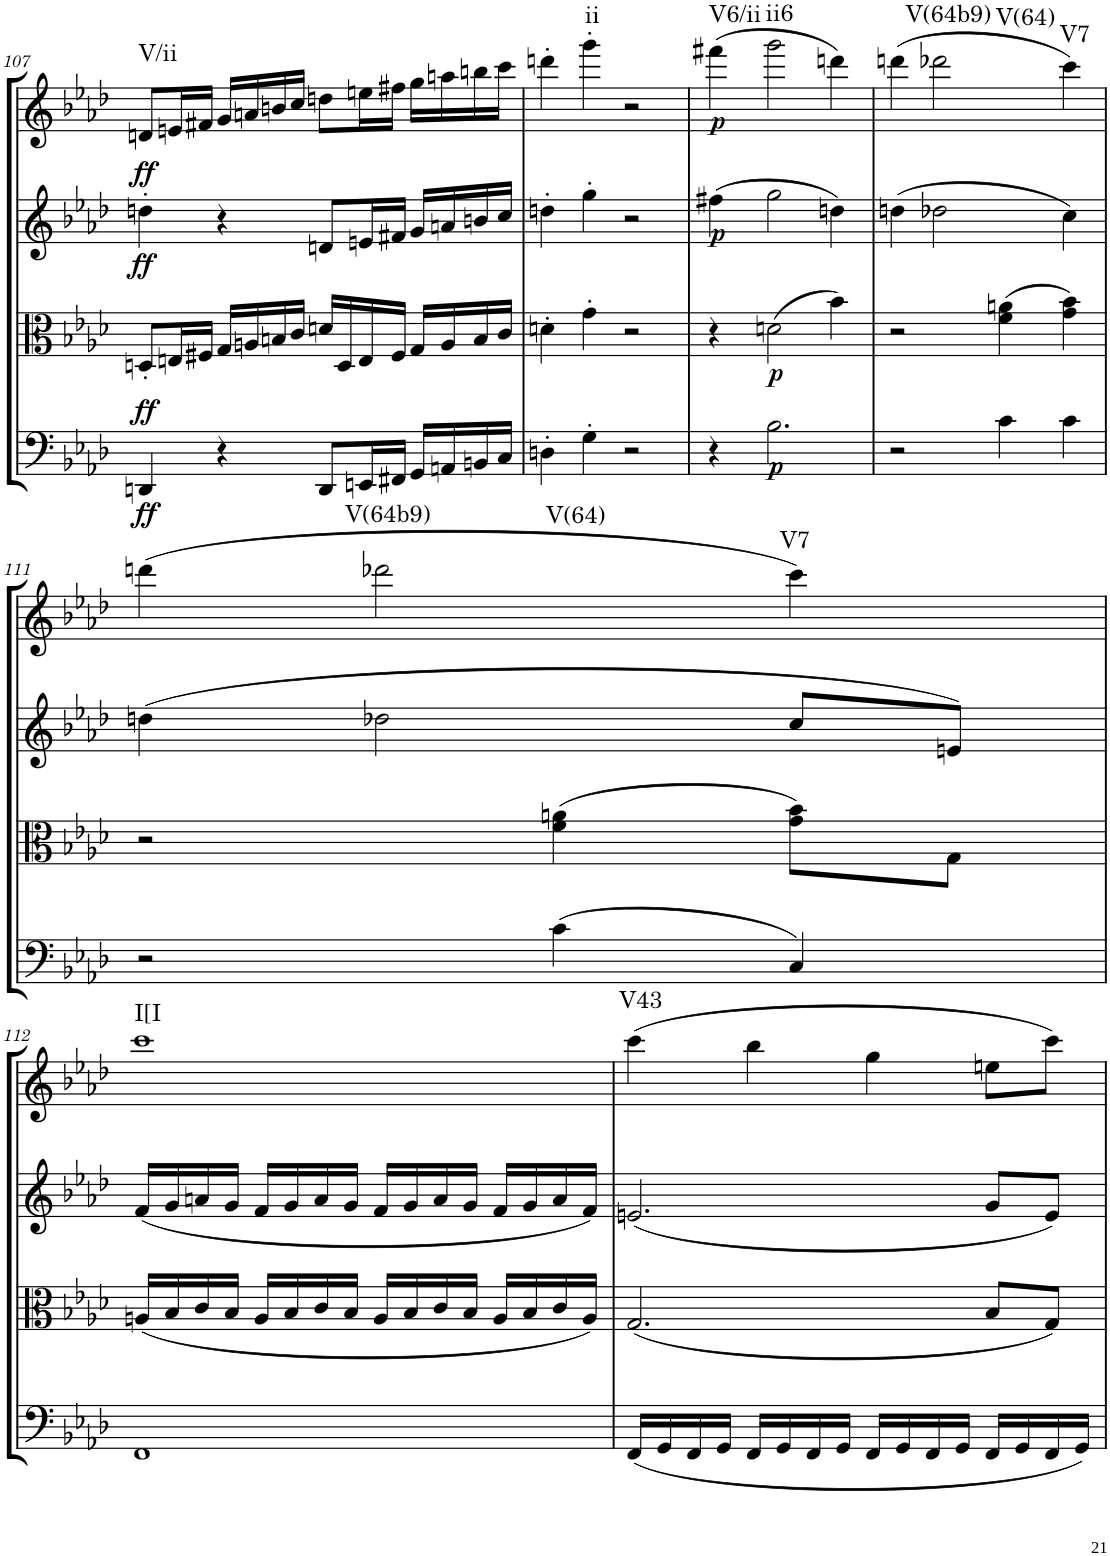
**kern	**dynam	**kern	**dynam	**kern	**dynam	**kern	**dynam	**harte
*part4	*part4	*part3	*part3	*part2	*part2	*part1	*part1	*part1
*staff4	*staff4	*staff3	*staff3	*staff2	*staff2	*staff1	*staff1	*
*I"Cello	*	*I"Viola	*	*I"2nd Violin	*	*I"1st Violin	*	*
*	*	*I'Vla	*	*I'Vln	*	*I'Vln	*	*
!!LO:PB:g=z
*clefF4	*	*clefC3	*	*clefG2	*	*clefG2	*	*
*k[b-e-a-d-]	*	*k[b-e-a-d-]	*	*k[b-e-a-d-]	*	*k[b-e-a-d-]	*	*
*M4/4	*	*M4/4	*	*M4/4	*	*M4/4	*	*
*met(c)	*	*met(c)	*	*met(c)	*	*met(c)	*	*
=107	=107	=107	=107	=107	=107	=107	=107	=107
!	!LO:DY:b	!	!	!	!	!	!	!
!	!LO:DY:n=1:a	!	!	!	!LO:DY:a	!	!	!
!	!	!	!	!	!LO:DY:n=1:b	!	!	!LO:H:kt=V/ii
4DDn/	ff ff	8Dn'/L	.	4ddn'\	ff ff	8dn/L	.	N
.	.	16En/L	.	.	.	16en/L	.	.
.	.	16F#X/JJ	.	.	.	16f#X/JJ	.	.
4r	.	16G/LL	.	4r	.	16g/LL	.	.
.	.	16An/	.	.	.	16an/	.	.
.	.	16Bn/	.	.	.	16bn/	.	.
.	.	16c/JJ	.	.	.	16cc/JJ	.	.
8DD/L	.	16dn/LL	.	8dn/L	.	8ddn\L	.	.
.	.	16D/	.	.	.	.	.	.
16EEn/L	.	16E/	.	16en/L	.	16een\L	.	.
16FF#X/JJ	.	16F#/JJ	.	16f#X/JJ	.	16ff#X\JJ	.	.
16GG/LL	.	16G/LL	.	16g/LL	.	16gg\LL	.	.
16AAn/	.	16A/	.	16an/	.	16aan\	.	.
16BBn/	.	16B/	.	16bn/	.	16bbn\	.	.
16C/JJ	.	16c/JJ	.	16cc/JJ	.	16ccc\JJ	.	.
=108	=108	=108	=108	=108	=108	=108	=108	=108
4Dn'\	.	4dn'\	.	4ddn'\	.	4dddn'\	.	.
!	!	!	!	!	!	!	!	!LO:H:kt=ii
4G'\	.	4g'\	.	4gg'\	.	4ggg'\	.	N
2r	.	2r	.	2r	.	2r	.	.
=109	=109	=109	=109	=109	=109	=109	=109	=109
!	!	!	!	!	!LO:DY:a	!	!LO:DY:a	!LO:H:kt=V6/ii
4r	.	4r	.	(4ff#X\	p	(4fff#X\	p	N
!	!LO:DY:a	!	!LO:DY:b	!	!	!	!	!LO:H:kt=ii6
2.B-\	p	(2dn\	p	2gg\	.	2ggg\	.	N
.	.	4b-\)	.	4ddn\)	.	4dddn\)	.	.
=110	=110	=110	=110	=110	=110	=110	=110	=110
2r	.	2r	.	(4ddn\	.	(4dddn\	.	.
!	!	!	!	!	!	!	!	!LO:H:n=1:kt=V(64b9)
!	!	!	!	!	!	!	!	!LO:H:n=2:kt=V(64)
.	.	.	.	2dd-X\	.	2ddd-X\	.	N N
4c\	.	(4f\ 4an\	.	.	.	.	.	.
!	!	!	!	!	!	!	!	!LO:H:kt=V7
4c\	.	4g\ 4b-\)	.	4cc\)	.	4ccc\)	.	N
!!LO:LB:g=z
=111	=111	=111	=111	=111	=111	=111	=111	=111
2r	.	2r	.	(4ddn\	.	(4dddn\	.	.
!	!	!	!	!	!	!	!	!LO:H:n=1:kt=V(64b9)
!	!	!	!	!	!	!	!	!LO:H:n=2:kt=V(64)
.	.	.	.	2dd-X\	.	2ddd-X\	.	N N
(4c\	.	(4f\ 4an\	.	.	.	.	.	.
!	!	!	!	!	!	!	!	!LO:H:kt=V7
4C/)	.	8g\ 8b-\L)	.	8cc/L	.	4ccc\)	.	N
.	.	8G\J	.	8en/J)	.	.	.	.
!!LO:LB:g=z
=112	=112	=112	=112	=112	=112	=112	=112	=112
!	!	!	!	!	!	!	!	!LO:H:kt=I[I
1FF	.	(16An/LL	.	(16f/LL	.	1ccc	.	N
.	.	16B-/	.	16g/	.	.	.	.
.	.	16c/	.	16an/	.	.	.	.
.	.	16B-/JJ	.	16g/JJ	.	.	.	.
.	.	16A/LL	.	16f/LL	.	.	.	.
.	.	16B-/	.	16g/	.	.	.	.
.	.	16c/	.	16a/	.	.	.	.
.	.	16B-/JJ	.	16g/JJ	.	.	.	.
.	.	16A/LL	.	16f/LL	.	.	.	.
.	.	16B-/	.	16g/	.	.	.	.
.	.	16c/	.	16a/	.	.	.	.
.	.	16B-/JJ	.	16g/JJ	.	.	.	.
.	.	16A/LL	.	16f/LL	.	.	.	.
.	.	16B-/	.	16g/	.	.	.	.
.	.	16c/	.	16a/	.	.	.	.
.	.	16A/JJ)	.	16f/JJ)	.	.	.	.
=113	=113	=113	=113	=113	=113	=113	=113	=113
!	!	!	!	!	!	!	!	!LO:H:kt=V43
(16FF/LL	.	(2.G/	.	(2.en/	.	(4ccc\	.	N
16GG/	.	.	.	.	.	.	.	.
16FF/	.	.	.	.	.	.	.	.
16GG/JJ	.	.	.	.	.	.	.	.
16FF/LL	.	.	.	.	.	4bb-\	.	.
16GG/	.	.	.	.	.	.	.	.
16FF/	.	.	.	.	.	.	.	.
16GG/JJ	.	.	.	.	.	.	.	.
16FF/LL	.	.	.	.	.	4gg\	.	.
16GG/	.	.	.	.	.	.	.	.
16FF/	.	.	.	.	.	.	.	.
16GG/JJ	.	.	.	.	.	.	.	.
16FF/LL	.	8B-/L	.	8g/L	.	8een\L	.	.
16GG/	.	.	.	.	.	.	.	.
16FF/	.	8G/J)	.	8e/J)	.	8ccc\J)	.	.
16GG/JJ)	.	.	.	.	.	.	.	.
=	=	=	=	=	=	=	=	=
*-	*-	*-	*-	*-	*-	*-	*-	*-
